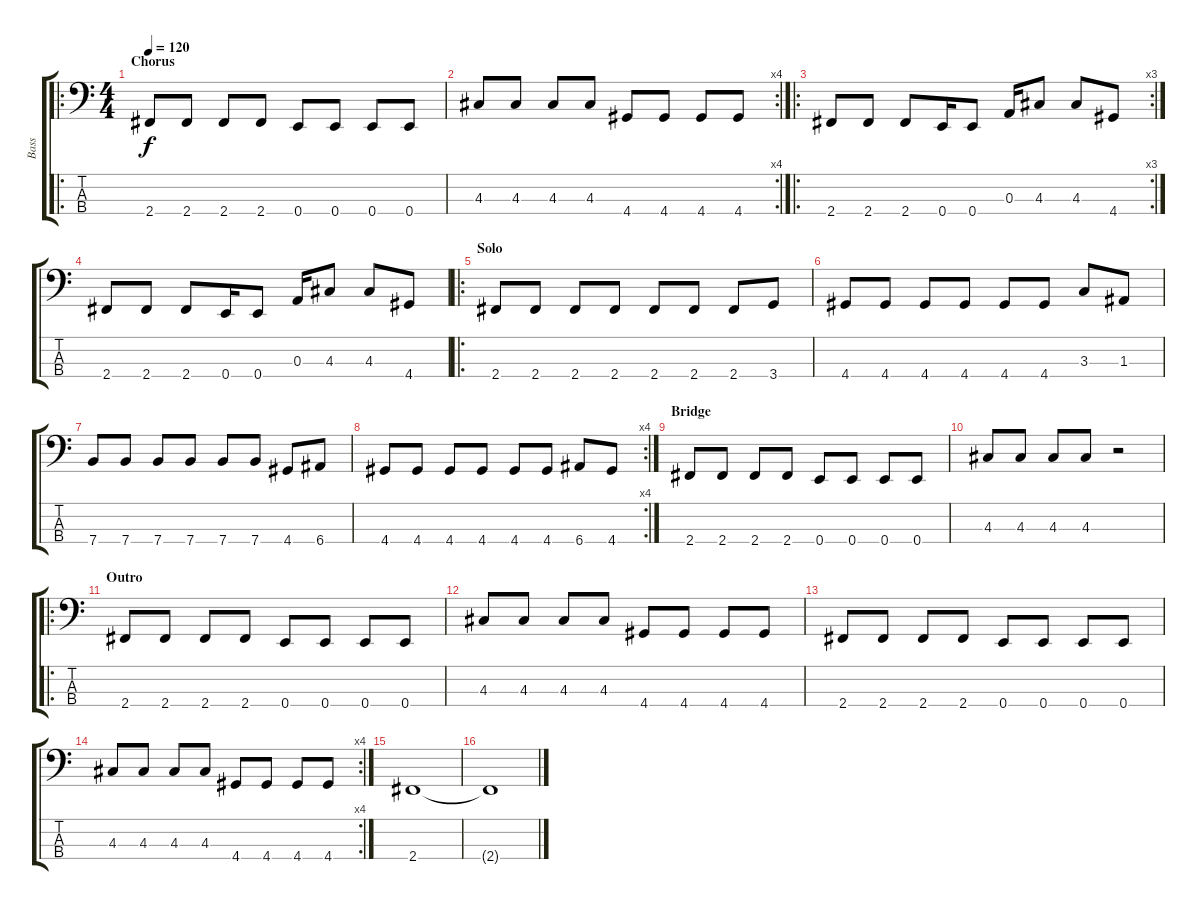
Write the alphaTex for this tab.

\track ("Bass" "Bass") {instrument electricbassfinger}
\staff {score tabs}
\tuning (G2 D2 A1 E1) {hide}
\ro
\ts (4 4)
\section ("" "Chorus")
\tempo 120
\clef f4
\ks c
2.4.8{dy f} 2.4.8 2.4.8 2.4.8 0.4.8 0.4.8 0.4.8 0.4.8 |
\rc 4
4.3.8 4.3.8 4.3.8 4.3.8 4.4.8 4.4.8 4.4.8 4.4.8 |
\ro
\rc 3
2.4.8 2.4.8 2.4.8 0.4.16 0.4.8 0.3.16 4.3.8 4.3.8 4.4.8 |
2.4.8 2.4.8 2.4.8 0.4.16 0.4.8 0.3.16 4.3.8 4.3.8 4.4.8 |
\ro
\section ("" "Solo")
2.4.8 2.4.8 2.4.8 2.4.8 2.4.8 2.4.8 2.4.8 3.4.8 |
4.4.8 4.4.8 4.4.8 4.4.8 4.4.8 4.4.8 3.3.8 1.3.8 |
7.4.8 7.4.8 7.4.8 7.4.8 7.4.8 7.4.8 4.4.8 6.4.8 |
\rc 4
4.4.8 4.4.8 4.4.8 4.4.8 4.4.8 4.4.8 6.4.8 4.4.8 |
\section ("" "Bridge")
2.4.8 2.4.8 2.4.8 2.4.8 0.4.8 0.4.8 0.4.8 0.4.8 |
4.3.8 4.3.8 4.3.8 4.3.8 r.2 |
\ro
\section ("" "Outro")
2.4.8 2.4.8 2.4.8 2.4.8 0.4.8 0.4.8 0.4.8 0.4.8 |
4.3.8 4.3.8 4.3.8 4.3.8 4.4.8 4.4.8 4.4.8 4.4.8 |
2.4.8 2.4.8 2.4.8 2.4.8 0.4.8 0.4.8 0.4.8 0.4.8 |
\rc 4
4.3.8 4.3.8 4.3.8 4.3.8 4.4.8 4.4.8 4.4.8 4.4.8 |
2.4.1 |
2.4{t}.1
